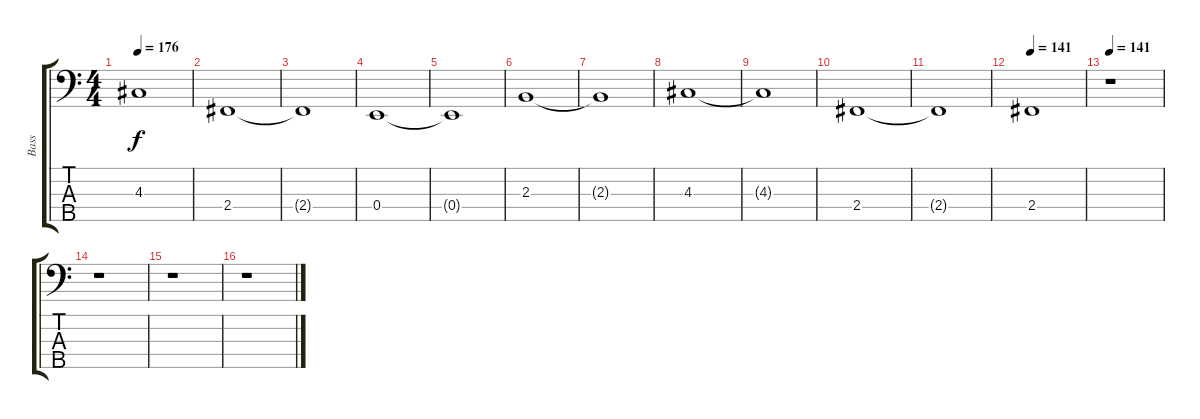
\track ("Bass" "Bass") {instrument electricbassfinger}
\staff {score tabs}
\tuning (G2 D2 A1 E1 B0) {hide}
\ts (4 4)
\tempo 176
\clef f4
\ks c
4.3{t}.1{dy f} |
2.4.1 |
2.4{t}.1 |
0.4.1 |
0.4{t}.1 |
2.3.1 |
2.3{t}.1 |
4.3.1 |
4.3{t}.1 |
2.4.1 |
2.4{t}.1 |
\tempo 141
2.4.1 |
\tempo 141
r.1 |
r.1 |
r.1 |
r.1
